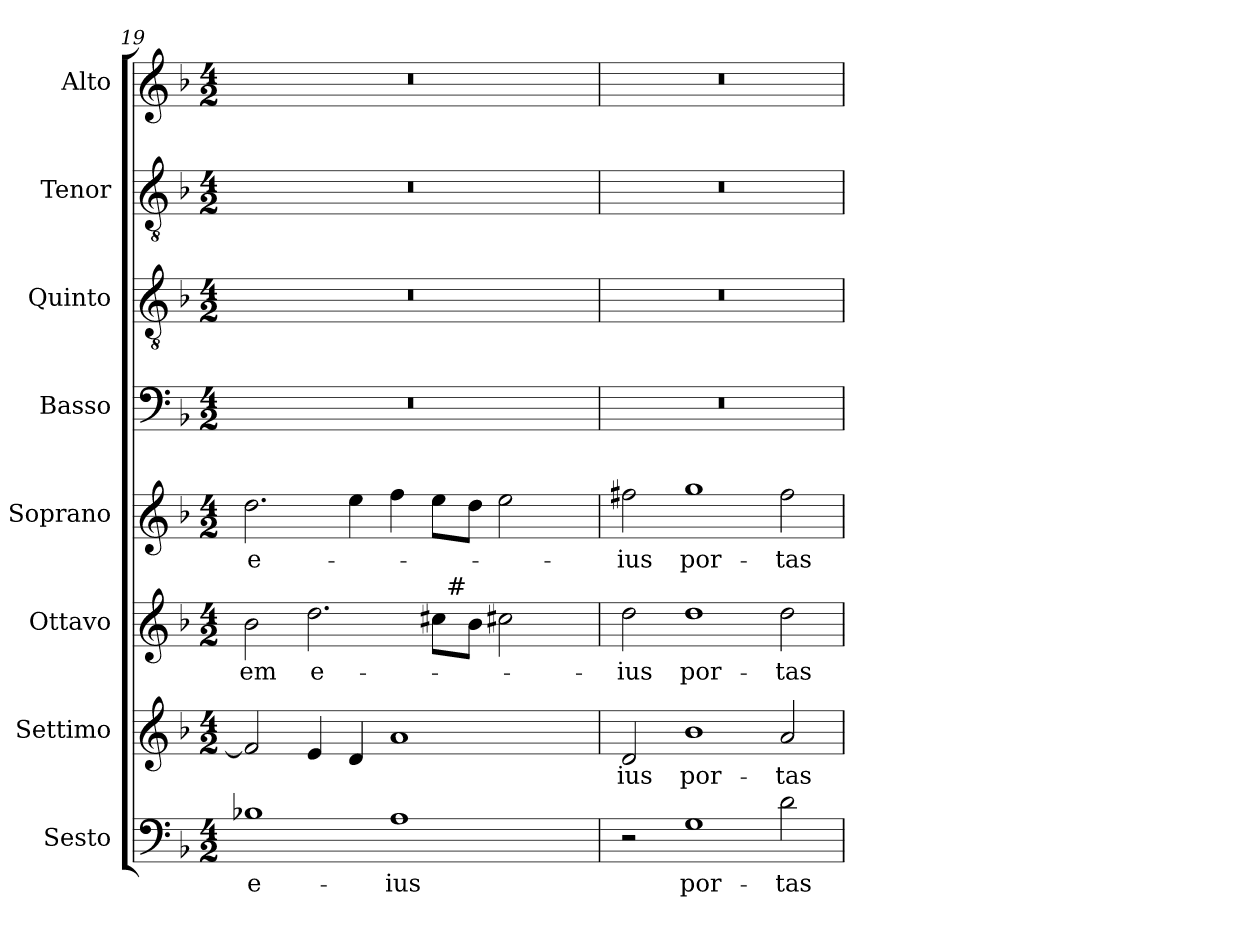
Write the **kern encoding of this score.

**kern	**text	**kern	**text	**kern	**text	**kern	**text	**kern	**kern	**kern	**kern
*part8	*part8	*part7	*part7	*part6	*part6	*part5	*part5	*part4	*part3	*part2	*part1
*staff8	*staff8	*staff7	*staff7	*staff6	*staff6	*staff5	*staff5	*staff4	*staff3	*staff2	*staff1
*I"Sesto	*	*I"Settimo	*	*I"Ottavo	*	*I"Soprano	*	*I"Basso	*I"Quinto	*I"Tenor	*I"Alto
*I'Ss.	*	*I'St.	*	*I'Ot.	*	*I'S.	*	*I'B.	*I'Q.	*I'T.	*I'A.
!!LO:LB:g=z
*clefF4	*	*clefG2	*	*clefG2	*	*clefG2	*	*clefF4	*clefGv2	*clefGv2	*clefG2
*	*	*	*	*	*	*	*	*	*ITrd7c12	*ITrd7c12	*
*k[b-]	*	*k[b-]	*	*k[b-]	*	*k[b-]	*	*k[b-]	*k[b-]	*k[b-]	*k[b-]
*F:	*	*F:	*	*F:	*	*F:	*	*F:	*F:	*F:	*F:
*M4/2	*	*M4/2	*	*M4/2	*	*M4/2	*	*M4/2	*M4/2	*M4/2	*M4/2
=19	=19	=19	=19	=19	=19	=19	=19	=19	=19	=19	=19
!	!LO:LY:b:color=#000000	!	!	!	!	!	!	!	!	!	!
!	!	!	!	!	!LO:LY:b:color=#000000	!	!	!	!	!	!
!	!	!	!	!	!	!	!LO:LY:b:color=#000000	!LO:N:vis=1	!LO:N:vis=1	!LO:N:vis=1	!LO:N:vis=1
*	*	*	*	*^	*	*	*	*	*	*	*
1B-Xi	e-	2fi/]	.	2b-i\	1ryy	-em	2.ddi\	e-	0r	0r	0r	0r
!	!	!	!	!	!	!LO:LY:b:color=#000000	!	!	!	!	!	!
.	.	4ei/	.	2.ddi\	.	e-	.	.	.	.	.	.
.	.	4di/	.	.	.	.	4eei\	.	.	.	.	.
!	!LO:LY:b:color=#000000	!	!	!	!	!	!	!	!	!	!	!
1Ai	-ius	1ai	.	.	4ryy	.	4ffi\	.	.	.	.	.
.	.	.	.	8cc#i\L	32ryy	.	8eei\L	.	.	.	.	.
.	.	.	.	.	256ryy	.	.	.	.	.	.	.
!	!	!	!	!	!LO:TX:a:t=#	!	!	!	!	!	!	!
.	.	.	.	.	2ryy	.	.	.	.	.	.	.
.	.	.	.	8b-i\J	.	.	8ddi\J	.	.	.	.	.
.	.	.	.	2cc#Xi\	.	.	2eei\	.	.	.	.	.
.	.	.	.	.	8ryy	.	.	.	.	.	.	.
.	.	.	.	.	16ryy	.	.	.	.	.	.	.
.	.	.	.	.	64..ryy	.	.	.	.	.	.	.
*	*	*	*	*v	*v	*	*	*	*	*	*	*
=20	=20	=20	=20	=20	=20	=20	=20	=20	=20	=20	=20
*	*	*	*	*^	*	*	*	*	*	*	*
!	!	!	!LO:LY:b:color=#000000	!	!	!	!	!	!	!	!	!
*	*	*	*	*v	*v	*	*	*	*	*	*	*
*	*	*	*	*^	*	*	*	*	*	*	*
!	!	!	!	!	!	!LO:LY:b:color=#000000	!	!	!	!	!	!
*	*	*	*	*v	*v	*	*	*	*	*	*	*
*	*	*	*	*^	*	*	*	*	*	*	*
!	!	!	!	!	!	!	!	!LO:LY:b:color=#000000	!LO:N:vis=1	!LO:N:vis=1	!LO:N:vis=1	!LO:N:vis=1
*	*	*	*	*v	*v	*	*	*	*	*	*	*
2r	.	2di/	-ius	2ddi\	-ius	2ff#Xi\	-ius	0r	0r	0r	0r
!	!LO:LY:b:color=#000000	!	!	!	!	!	!	!	!	!	!
!	!	!	!LO:LY:b:color=#000000	!	!	!	!	!	!	!	!
!	!	!	!	!	!LO:LY:b:color=#000000	!	!	!	!	!	!
!	!	!	!	!	!	!	!LO:LY:b:color=#000000	!	!	!	!
1Gi	por-	1b-i	por-	1ddi	por-	1ggi	por-	.	.	.	.
!	!LO:LY:b:color=#000000	!	!	!	!	!	!	!	!	!	!
!	!	!	!LO:LY:b:color=#000000	!	!	!	!	!	!	!	!
!	!	!	!	!	!LO:LY:b:color=#000000	!	!	!	!	!	!
!	!	!	!	!	!	!	!LO:LY:b:color=#000000	!	!	!	!
2di\	-tas	2ai/	-tas	2ddi\	-tas	2ff#i\	-tas	.	.	.	.
=	=	=	=	=	=	=	=	=	=	=	=
*-	*-	*-	*-	*-	*-	*-	*-	*-	*-	*-	*-
